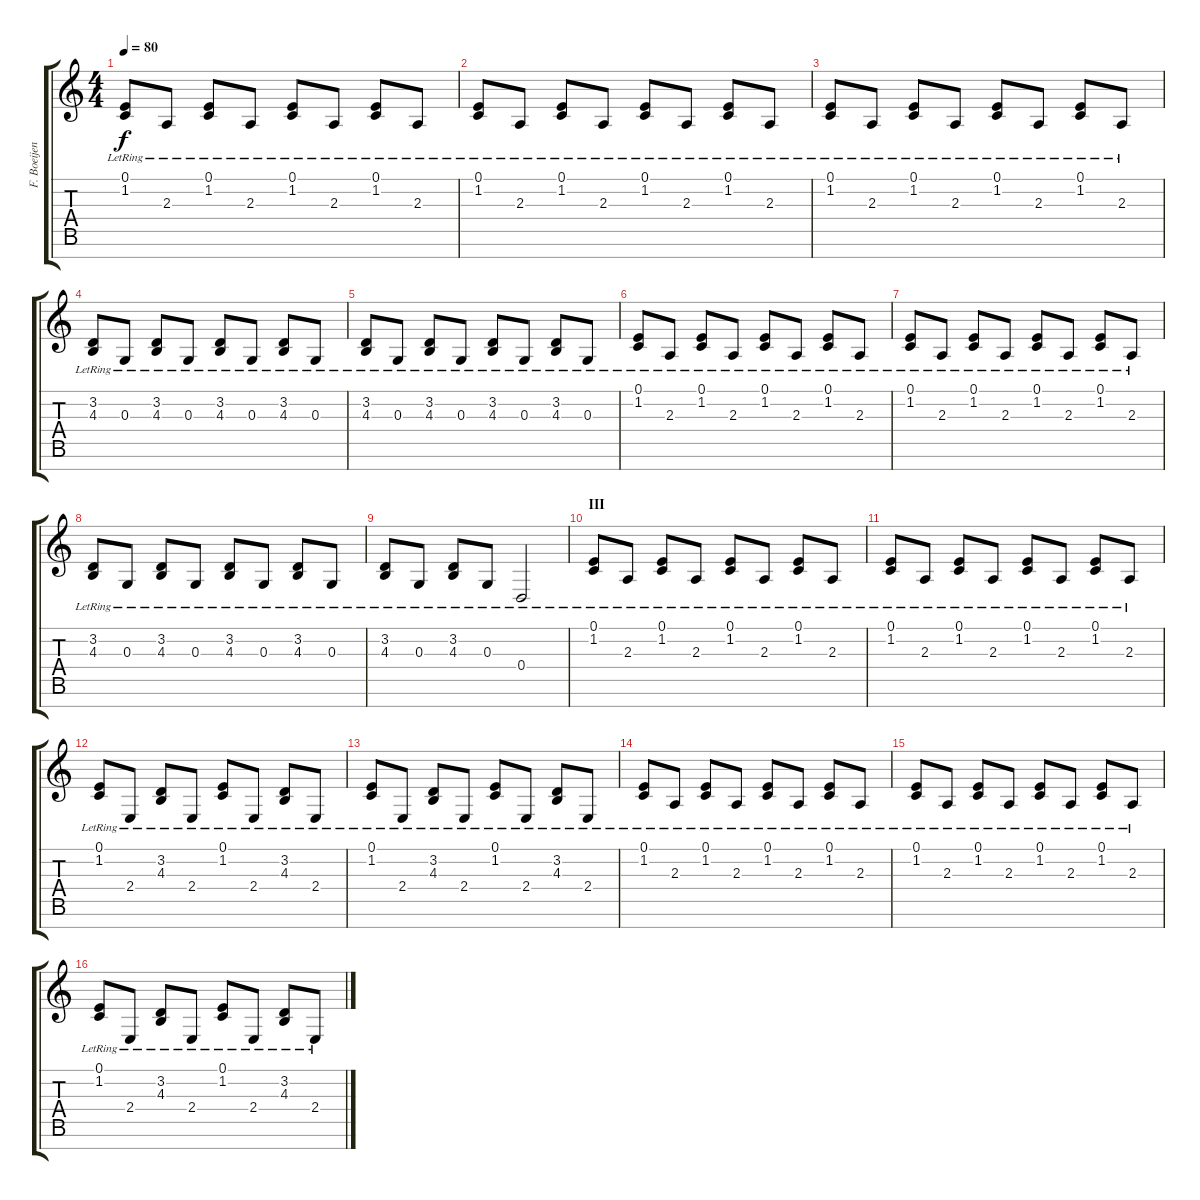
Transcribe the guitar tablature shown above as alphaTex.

\track ("F. Boeijen" "F. Boeijen") {instrument synthstrings1}
\staff {score tabs}
\tuning (E4 B3 G3 D3 A2 E2 B1) {hide}
\ts (4 4)
\tempo 80
\clef g2
\ks c
(0.1{lr} 1.2{lr}).8{dy f instrument brightacousticpiano} 2.3{lr}.8 (0.1{lr} 1.2{lr}).8 2.3{lr}.8 (0.1{lr} 1.2{lr}).8 2.3{lr}.8 (0.1{lr} 1.2{lr}).8 2.3{lr}.8 |
(0.1{lr} 1.2{lr}).8{instrument brightacousticpiano} 2.3{lr}.8 (0.1{lr} 1.2{lr}).8 2.3{lr}.8 (0.1{lr} 1.2{lr}).8 2.3{lr}.8 (0.1{lr} 1.2{lr}).8 2.3{lr}.8 |
(0.1{lr} 1.2{lr}).8{instrument brightacousticpiano} 2.3{lr}.8 (0.1{lr} 1.2{lr}).8 2.3{lr}.8 (0.1{lr} 1.2{lr}).8 2.3{lr}.8 (0.1{lr} 1.2{lr}).8 2.3{lr}.8 |
(3.2{lr} 4.3{lr}).8{instrument brightacousticpiano} 0.3{lr}.8 (3.2{lr} 4.3{lr}).8 0.3{lr}.8 (3.2{lr} 4.3{lr}).8 0.3{lr}.8 (3.2{lr} 4.3{lr}).8 0.3{lr}.8 |
(3.2{lr} 4.3{lr}).8{instrument brightacousticpiano} 0.3{lr}.8 (3.2{lr} 4.3{lr}).8 0.3{lr}.8 (3.2{lr} 4.3{lr}).8 0.3{lr}.8 (3.2{lr} 4.3{lr}).8 0.3{lr}.8 |
(0.1{lr} 1.2{lr}).8{instrument brightacousticpiano} 2.3{lr}.8 (0.1{lr} 1.2{lr}).8 2.3{lr}.8 (0.1{lr} 1.2{lr}).8 2.3{lr}.8 (0.1{lr} 1.2{lr}).8 2.3{lr}.8 |
(0.1{lr} 1.2{lr}).8{instrument brightacousticpiano} 2.3{lr}.8 (0.1{lr} 1.2{lr}).8 2.3{lr}.8 (0.1{lr} 1.2{lr}).8 2.3{lr}.8 (0.1{lr} 1.2{lr}).8 2.3{lr}.8 |
(3.2{lr} 4.3{lr}).8{instrument brightacousticpiano} 0.3{lr}.8 (3.2{lr} 4.3{lr}).8 0.3{lr}.8 (3.2{lr} 4.3{lr}).8 0.3{lr}.8 (3.2{lr} 4.3{lr}).8 0.3{lr}.8 |
(3.2{lr} 4.3{lr}).8{instrument brightacousticpiano} 0.3{lr}.8 (3.2{lr} 4.3{lr}).8 0.3{lr}.8 0.4{lr}.2 |
\section ("" "III")
(0.1{lr} 1.2{lr}).8{instrument brightacousticpiano} 2.3{lr}.8 (0.1{lr} 1.2{lr}).8 2.3{lr}.8 (0.1{lr} 1.2{lr}).8 2.3{lr}.8 (0.1{lr} 1.2{lr}).8 2.3{lr}.8 |
(0.1{lr} 1.2{lr}).8{instrument brightacousticpiano} 2.3{lr}.8 (0.1{lr} 1.2{lr}).8 2.3{lr}.8 (0.1{lr} 1.2{lr}).8 2.3{lr}.8 (0.1{lr} 1.2{lr}).8 2.3{lr}.8 |
(0.1{lr} 1.2{lr}).8{instrument brightacousticpiano} 2.4{lr}.8 (3.2{lr} 4.3{lr}).8 2.4{lr}.8 (0.1{lr} 1.2{lr}).8 2.4{lr}.8 (3.2{lr} 4.3{lr}).8 2.4{lr}.8 |
(0.1{lr} 1.2{lr}).8{instrument brightacousticpiano} 2.4{lr}.8 (3.2{lr} 4.3{lr}).8 2.4{lr}.8 (0.1{lr} 1.2{lr}).8 2.4{lr}.8 (3.2{lr} 4.3{lr}).8 2.4{lr}.8 |
(0.1{lr} 1.2{lr}).8{instrument brightacousticpiano} 2.3{lr}.8 (0.1{lr} 1.2{lr}).8 2.3{lr}.8 (0.1{lr} 1.2{lr}).8 2.3{lr}.8 (0.1{lr} 1.2{lr}).8 2.3{lr}.8 |
(0.1{lr} 1.2{lr}).8{instrument brightacousticpiano} 2.3{lr}.8 (0.1{lr} 1.2{lr}).8 2.3{lr}.8 (0.1{lr} 1.2{lr}).8 2.3{lr}.8 (0.1{lr} 1.2{lr}).8 2.3{lr}.8 |
(0.1{lr} 1.2{lr}).8{instrument brightacousticpiano} 2.4{lr}.8 (3.2{lr} 4.3{lr}).8 2.4{lr}.8 (0.1{lr} 1.2{lr}).8 2.4{lr}.8 (3.2{lr} 4.3{lr}).8 2.4{lr}.8
